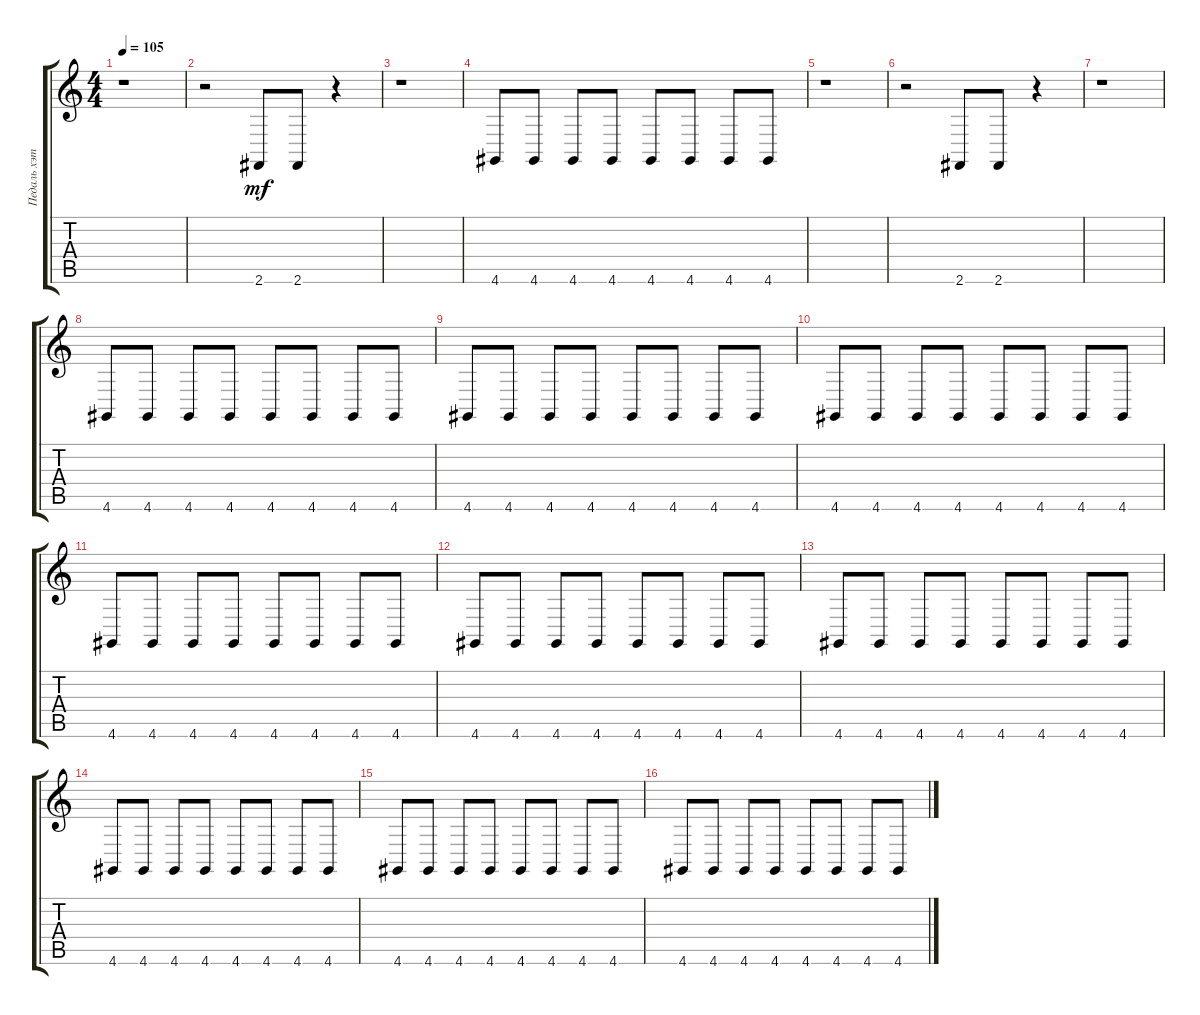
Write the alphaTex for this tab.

\track ("Педаль хэт" "Педаль хэт") {instrument acousticgrandpiano}
\staff {score tabs}
\tuning (E4 B3 G3 D3 A2 E2) {hide}
\ts (4 4)
\tempo 105
\clef g2
\ks c
r.1{dy mf} |
r.2 2.6.8 2.6.8 r.4 |
r.1 |
4.6.8 4.6.8 4.6.8 4.6.8 4.6.8 4.6.8 4.6.8 4.6.8 |
r.1 |
r.2 2.6.8 2.6.8 r.4 |
r.1 |
4.6.8 4.6.8 4.6.8 4.6.8 4.6.8 4.6.8 4.6.8 4.6.8 |
4.6.8 4.6.8 4.6.8 4.6.8 4.6.8 4.6.8 4.6.8 4.6.8 |
4.6.8 4.6.8 4.6.8 4.6.8 4.6.8 4.6.8 4.6.8 4.6.8 |
4.6.8 4.6.8 4.6.8 4.6.8 4.6.8 4.6.8 4.6.8 4.6.8 |
4.6.8 4.6.8 4.6.8 4.6.8 4.6.8 4.6.8 4.6.8 4.6.8 |
4.6.8 4.6.8 4.6.8 4.6.8 4.6.8 4.6.8 4.6.8 4.6.8 |
4.6.8 4.6.8 4.6.8 4.6.8 4.6.8 4.6.8 4.6.8 4.6.8 |
4.6.8 4.6.8 4.6.8 4.6.8 4.6.8 4.6.8 4.6.8 4.6.8 |
4.6.8 4.6.8 4.6.8 4.6.8 4.6.8 4.6.8 4.6.8 4.6.8
